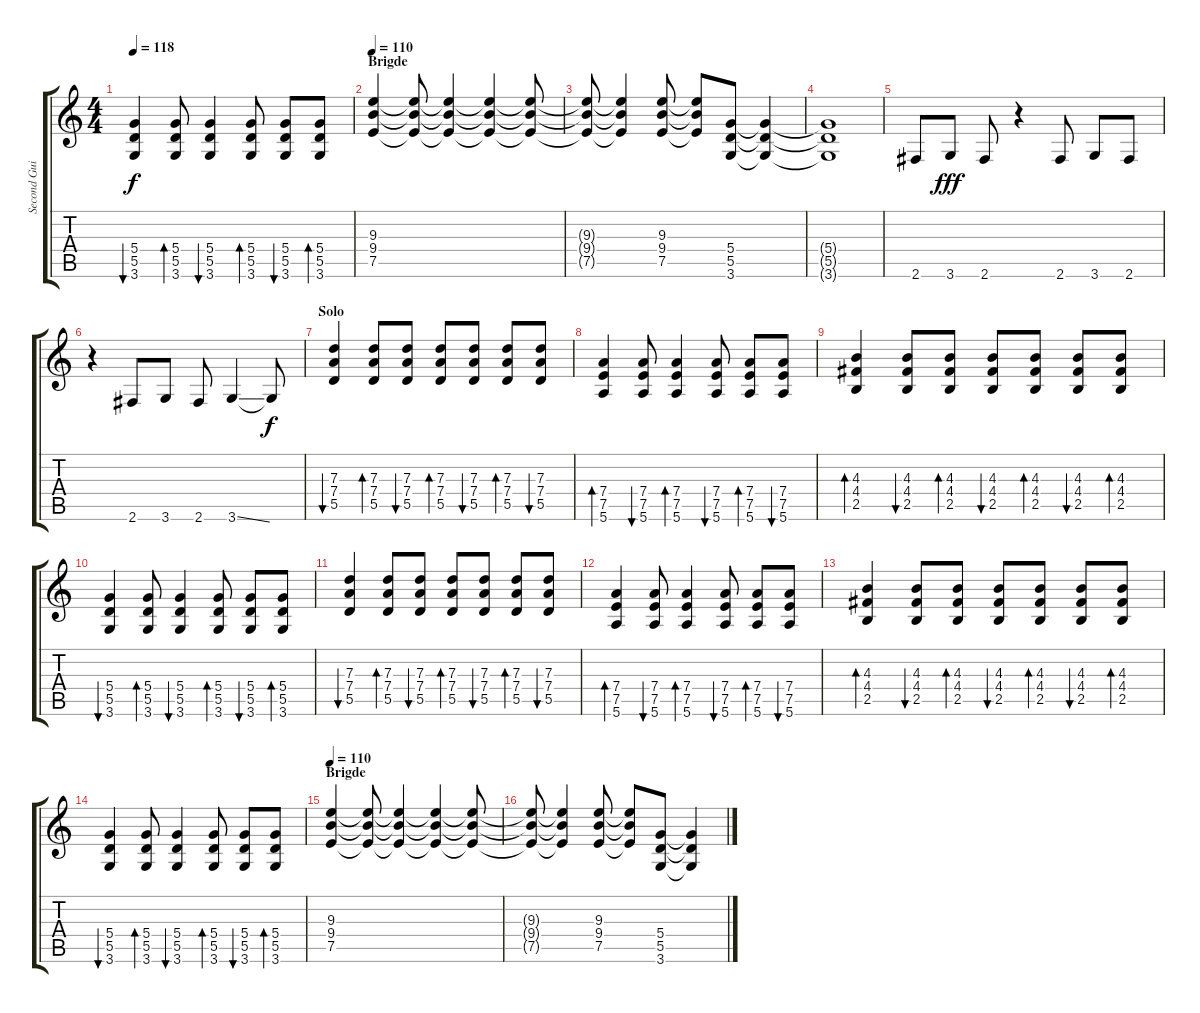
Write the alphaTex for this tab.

\track ("Second Guitar / Gustaf" "Second Gui") {instrument electricguitarclean}
\staff {score tabs}
\tuning (E4 B3 G3 D3 A2 E2) {hide}
\ts (4 4)
\tempo 118
\clef g2
\ks c
(5.4 5.5 3.6).4{bu 60 dy f} (5.4 5.5 3.6).8{bd 60} (5.4 5.5 3.6).4{bu 60} (5.4 5.5 3.6).8{bd 60} (5.4 5.5 3.6).8{bu 60} (5.4 5.5 3.6).8{bd 60} |
\section ("" "Brigde")
\tempo 110
(9.3 9.4 7.5).4{instrument distortionguitar} (9.3{t} 9.4{t} 7.5{t}).8 (9.3{t} 9.4{t} 7.5{t}).4 (9.3{t} 9.4{t} 7.5{t}).4 (9.3{t} 9.4{t} 7.5{t}).8 |
(9.3{t} 9.4{t} 7.5{t}).8 (9.3{t} 9.4{t} 7.5{t}).4 (9.3 9.4 7.5).8 (9.3{t} 9.4{t} 7.5{t}).8 (5.4 5.5 3.6).8 (5.4{t} 5.5{t} 3.6{t}).4 |
(5.4{t} 5.5{t} 3.6{t}).1 |
2.6.8 3.6.8{dy fff} 2.6.8 r.4 2.6.8 3.6.8 2.6.8 |
r.4 2.6.8 3.6.8 2.6.8 3.6{ss}.4 3.6{t}.8{dy f} |
\section ("" "Solo ")
(7.3 7.4 5.5).4{bu 60 instrument electricguitarclean} (7.3 7.4 5.5).8{bd 60} (7.3 7.4 5.5).8{bu 60} (7.3 7.4 5.5).8{bd 60} (7.3 7.4 5.5).8{bu 60} (7.3 7.4 5.5).8{bd 60} (7.3 7.4 5.5).8{bu 60} |
(7.4 7.5 5.6).4{bd 60} (7.4 7.5 5.6).8{bu 60} (7.4 7.5 5.6).4{bd 60} (7.4 7.5 5.6).8{bu 60} (7.4 7.5 5.6).8{bd 60} (7.4 7.5 5.6).8{bu 60} |
(4.3 4.4 2.5).4{bd 60} (4.3 4.4 2.5).8{bu 60} (4.3 4.4 2.5).8{bd 60} (4.3 4.4 2.5).8{bu 60} (4.3 4.4 2.5).8{bd 60} (4.3 4.4 2.5).8{bu 60} (4.3 4.4 2.5).8{bd 60} |
(5.4 5.5 3.6).4{bu 60} (5.4 5.5 3.6).8{bd 60} (5.4 5.5 3.6).4{bu 60} (5.4 5.5 3.6).8{bd 60} (5.4 5.5 3.6).8{bu 60} (5.4 5.5 3.6).8{bd 60} |
(7.3 7.4 5.5).4{bu 60} (7.3 7.4 5.5).8{bd 60} (7.3 7.4 5.5).8{bu 60} (7.3 7.4 5.5).8{bd 60} (7.3 7.4 5.5).8{bu 60} (7.3 7.4 5.5).8{bd 60} (7.3 7.4 5.5).8{bu 60} |
(7.4 7.5 5.6).4{bd 60} (7.4 7.5 5.6).8{bu 60} (7.4 7.5 5.6).4{bd 60} (7.4 7.5 5.6).8{bu 60} (7.4 7.5 5.6).8{bd 60} (7.4 7.5 5.6).8{bu 60} |
(4.3 4.4 2.5).4{bd 60} (4.3 4.4 2.5).8{bu 60} (4.3 4.4 2.5).8{bd 60} (4.3 4.4 2.5).8{bu 60} (4.3 4.4 2.5).8{bd 60} (4.3 4.4 2.5).8{bu 60} (4.3 4.4 2.5).8{bd 60} |
(5.4 5.5 3.6).4{bu 60} (5.4 5.5 3.6).8{bd 60} (5.4 5.5 3.6).4{bu 60} (5.4 5.5 3.6).8{bd 60} (5.4 5.5 3.6).8{bu 60} (5.4 5.5 3.6).8{bd 60} |
\section ("" "Brigde")
\tempo 110
(9.3 9.4 7.5).4{instrument distortionguitar} (9.3{t} 9.4{t} 7.5{t}).8 (9.3{t} 9.4{t} 7.5{t}).4 (9.3{t} 9.4{t} 7.5{t}).4 (9.3{t} 9.4{t} 7.5{t}).8 |
(9.3{t} 9.4{t} 7.5{t}).8 (9.3{t} 9.4{t} 7.5{t}).4 (9.3 9.4 7.5).8 (9.3{t} 9.4{t} 7.5{t}).8 (5.4 5.5 3.6).8 (5.4{t} 5.5{t} 3.6{t}).4
